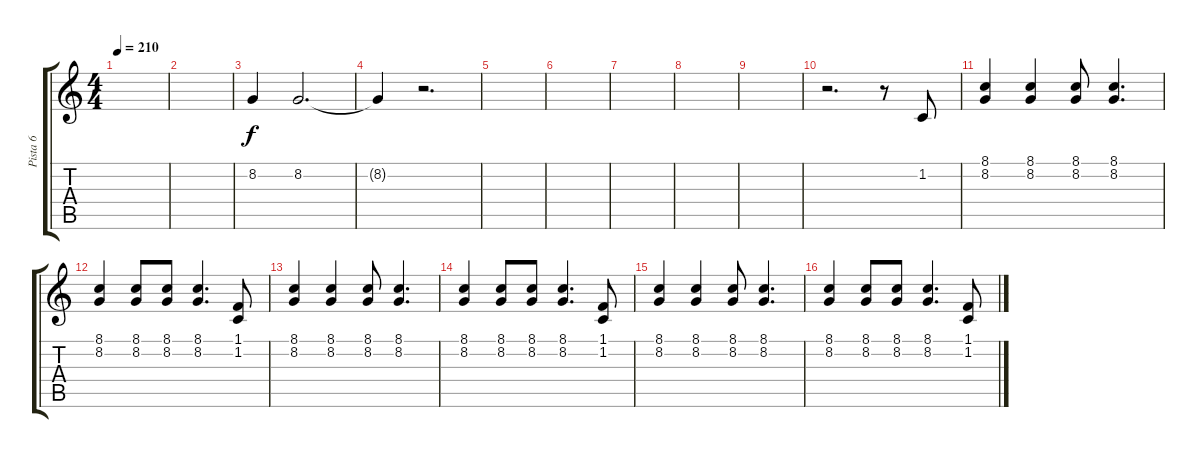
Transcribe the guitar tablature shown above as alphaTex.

\track ("Pista 6" "Pista 6") {instrument trumpet}
\staff {score tabs}
\tuning (E4 B3 G3 D3 A2 E2) {hide}
\ts (4 4)
\tempo 210
\clef g2
\ks c
|
|
8.2.4 8.2.2{d} |
8.2{t}.4 r.2{d} |
|
|
|
|
|
r.2{d} r.8 1.2.8 |
(8.1 8.2).4 (8.1 8.2).4 (8.1 8.2).8 (8.1 8.2).4{d} |
(8.1 8.2).4 (8.1 8.2).8 (8.1 8.2).8 (8.1 8.2).4{d} (1.1 1.2).8 |
(8.1 8.2).4 (8.1 8.2).4 (8.1 8.2).8 (8.1 8.2).4{d} |
(8.1 8.2).4 (8.1 8.2).8 (8.1 8.2).8 (8.1 8.2).4{d} (1.1 1.2).8 |
(8.1 8.2).4 (8.1 8.2).4 (8.1 8.2).8 (8.1 8.2).4{d} |
(8.1 8.2).4 (8.1 8.2).8 (8.1 8.2).8 (8.1 8.2).4{d} (1.1 1.2).8
